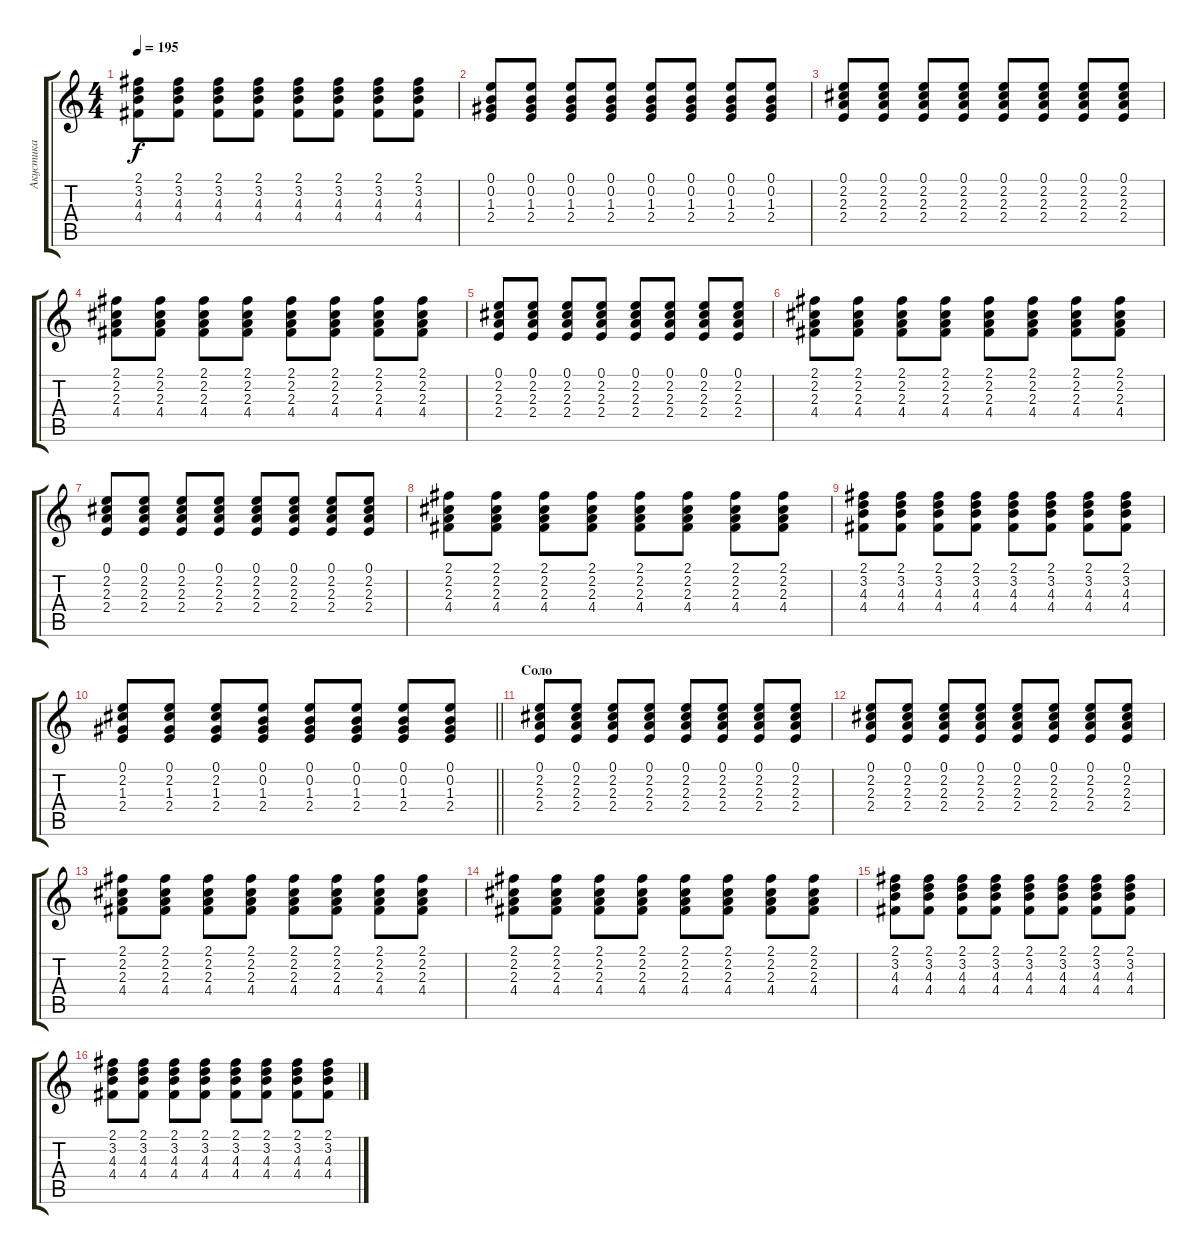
\track ("Акустика" "Акустика") {instrument acousticguitarsteel}
\staff {score tabs}
\tuning (E4 B3 G3 D3 A2 E2) {hide}
\ts (4 4)
\tempo 195
\clef g2
\ks c
(2.1 3.2 4.3 4.4).8{dy f} (2.1 3.2 4.3 4.4).8 (2.1 3.2 4.3 4.4).8 (2.1 3.2 4.3 4.4).8 (2.1 3.2 4.3 4.4).8 (2.1 3.2 4.3 4.4).8 (2.1 3.2 4.3 4.4).8 (2.1 3.2 4.3 4.4).8 |
(0.1 0.2 1.3 2.4).8 (0.1 0.2 1.3 2.4).8 (0.1 0.2 1.3 2.4).8 (0.1 0.2 1.3 2.4).8 (0.1 0.2 1.3 2.4).8 (0.1 0.2 1.3 2.4).8 (0.1 0.2 1.3 2.4).8 (0.1 0.2 1.3 2.4).8 |
(0.1 2.2 2.3 2.4).8 (0.1 2.2 2.3 2.4).8 (0.1 2.2 2.3 2.4).8 (0.1 2.2 2.3 2.4).8 (0.1 2.2 2.3 2.4).8 (0.1 2.2 2.3 2.4).8 (0.1 2.2 2.3 2.4).8 (0.1 2.2 2.3 2.4).8 |
(2.1 2.2 2.3 4.4).8 (2.1 2.2 2.3 4.4).8 (2.1 2.2 2.3 4.4).8 (2.1 2.2 2.3 4.4).8 (2.1 2.2 2.3 4.4).8 (2.1 2.2 2.3 4.4).8 (2.1 2.2 2.3 4.4).8 (2.1 2.2 2.3 4.4).8 |
(0.1 2.2 2.3 2.4).8 (0.1 2.2 2.3 2.4).8 (0.1 2.2 2.3 2.4).8 (0.1 2.2 2.3 2.4).8 (0.1 2.2 2.3 2.4).8 (0.1 2.2 2.3 2.4).8 (0.1 2.2 2.3 2.4).8 (0.1 2.2 2.3 2.4).8 |
(2.1 2.2 2.3 4.4).8 (2.1 2.2 2.3 4.4).8 (2.1 2.2 2.3 4.4).8 (2.1 2.2 2.3 4.4).8 (2.1 2.2 2.3 4.4).8 (2.1 2.2 2.3 4.4).8 (2.1 2.2 2.3 4.4).8 (2.1 2.2 2.3 4.4).8 |
(0.1 2.2 2.3 2.4).8 (0.1 2.2 2.3 2.4).8 (0.1 2.2 2.3 2.4).8 (0.1 2.2 2.3 2.4).8 (0.1 2.2 2.3 2.4).8 (0.1 2.2 2.3 2.4).8 (0.1 2.2 2.3 2.4).8 (0.1 2.2 2.3 2.4).8 |
(2.1 2.2 2.3 4.4).8 (2.1 2.2 2.3 4.4).8 (2.1 2.2 2.3 4.4).8 (2.1 2.2 2.3 4.4).8 (2.1 2.2 2.3 4.4).8 (2.1 2.2 2.3 4.4).8 (2.1 2.2 2.3 4.4).8 (2.1 2.2 2.3 4.4).8 |
(2.1 3.2 4.3 4.4).8 (2.1 3.2 4.3 4.4).8 (2.1 3.2 4.3 4.4).8 (2.1 3.2 4.3 4.4).8 (2.1 3.2 4.3 4.4).8 (2.1 3.2 4.3 4.4).8 (2.1 3.2 4.3 4.4).8 (2.1 3.2 4.3 4.4).8 |
\barLineRight lightlight
(0.1 2.2 1.3 2.4).8 (0.1 2.2 1.3 2.4).8 (0.1 2.2 1.3 2.4).8 (0.1 0.2 1.3 2.4).8 (0.1 0.2 1.3 2.4).8 (0.1 0.2 1.3 2.4).8 (0.1 0.2 1.3 2.4).8 (0.1 0.2 1.3 2.4).8 |
\section ("" "Соло")
(0.1 2.2 2.3 2.4).8 (0.1 2.2 2.3 2.4).8 (0.1 2.2 2.3 2.4).8 (0.1 2.2 2.3 2.4).8 (0.1 2.2 2.3 2.4).8 (0.1 2.2 2.3 2.4).8 (0.1 2.2 2.3 2.4).8 (0.1 2.2 2.3 2.4).8 |
(0.1 2.2 2.3 2.4).8 (0.1 2.2 2.3 2.4).8 (0.1 2.2 2.3 2.4).8 (0.1 2.2 2.3 2.4).8 (0.1 2.2 2.3 2.4).8 (0.1 2.2 2.3 2.4).8 (0.1 2.2 2.3 2.4).8 (0.1 2.2 2.3 2.4).8 |
(2.1 2.2 2.3 4.4).8 (2.1 2.2 2.3 4.4).8 (2.1 2.2 2.3 4.4).8 (2.1 2.2 2.3 4.4).8 (2.1 2.2 2.3 4.4).8 (2.1 2.2 2.3 4.4).8 (2.1 2.2 2.3 4.4).8 (2.1 2.2 2.3 4.4).8 |
(2.1 2.2 2.3 4.4).8 (2.1 2.2 2.3 4.4).8 (2.1 2.2 2.3 4.4).8 (2.1 2.2 2.3 4.4).8 (2.1 2.2 2.3 4.4).8 (2.1 2.2 2.3 4.4).8 (2.1 2.2 2.3 4.4).8 (2.1 2.2 2.3 4.4).8 |
(2.1 3.2 4.3 4.4).8 (2.1 3.2 4.3 4.4).8 (2.1 3.2 4.3 4.4).8 (2.1 3.2 4.3 4.4).8 (2.1 3.2 4.3 4.4).8 (2.1 3.2 4.3 4.4).8 (2.1 3.2 4.3 4.4).8 (2.1 3.2 4.3 4.4).8 |
(2.1 3.2 4.3 4.4).8 (2.1 3.2 4.3 4.4).8 (2.1 3.2 4.3 4.4).8 (2.1 3.2 4.3 4.4).8 (2.1 3.2 4.3 4.4).8 (2.1 3.2 4.3 4.4).8 (2.1 3.2 4.3 4.4).8 (2.1 3.2 4.3 4.4).8
